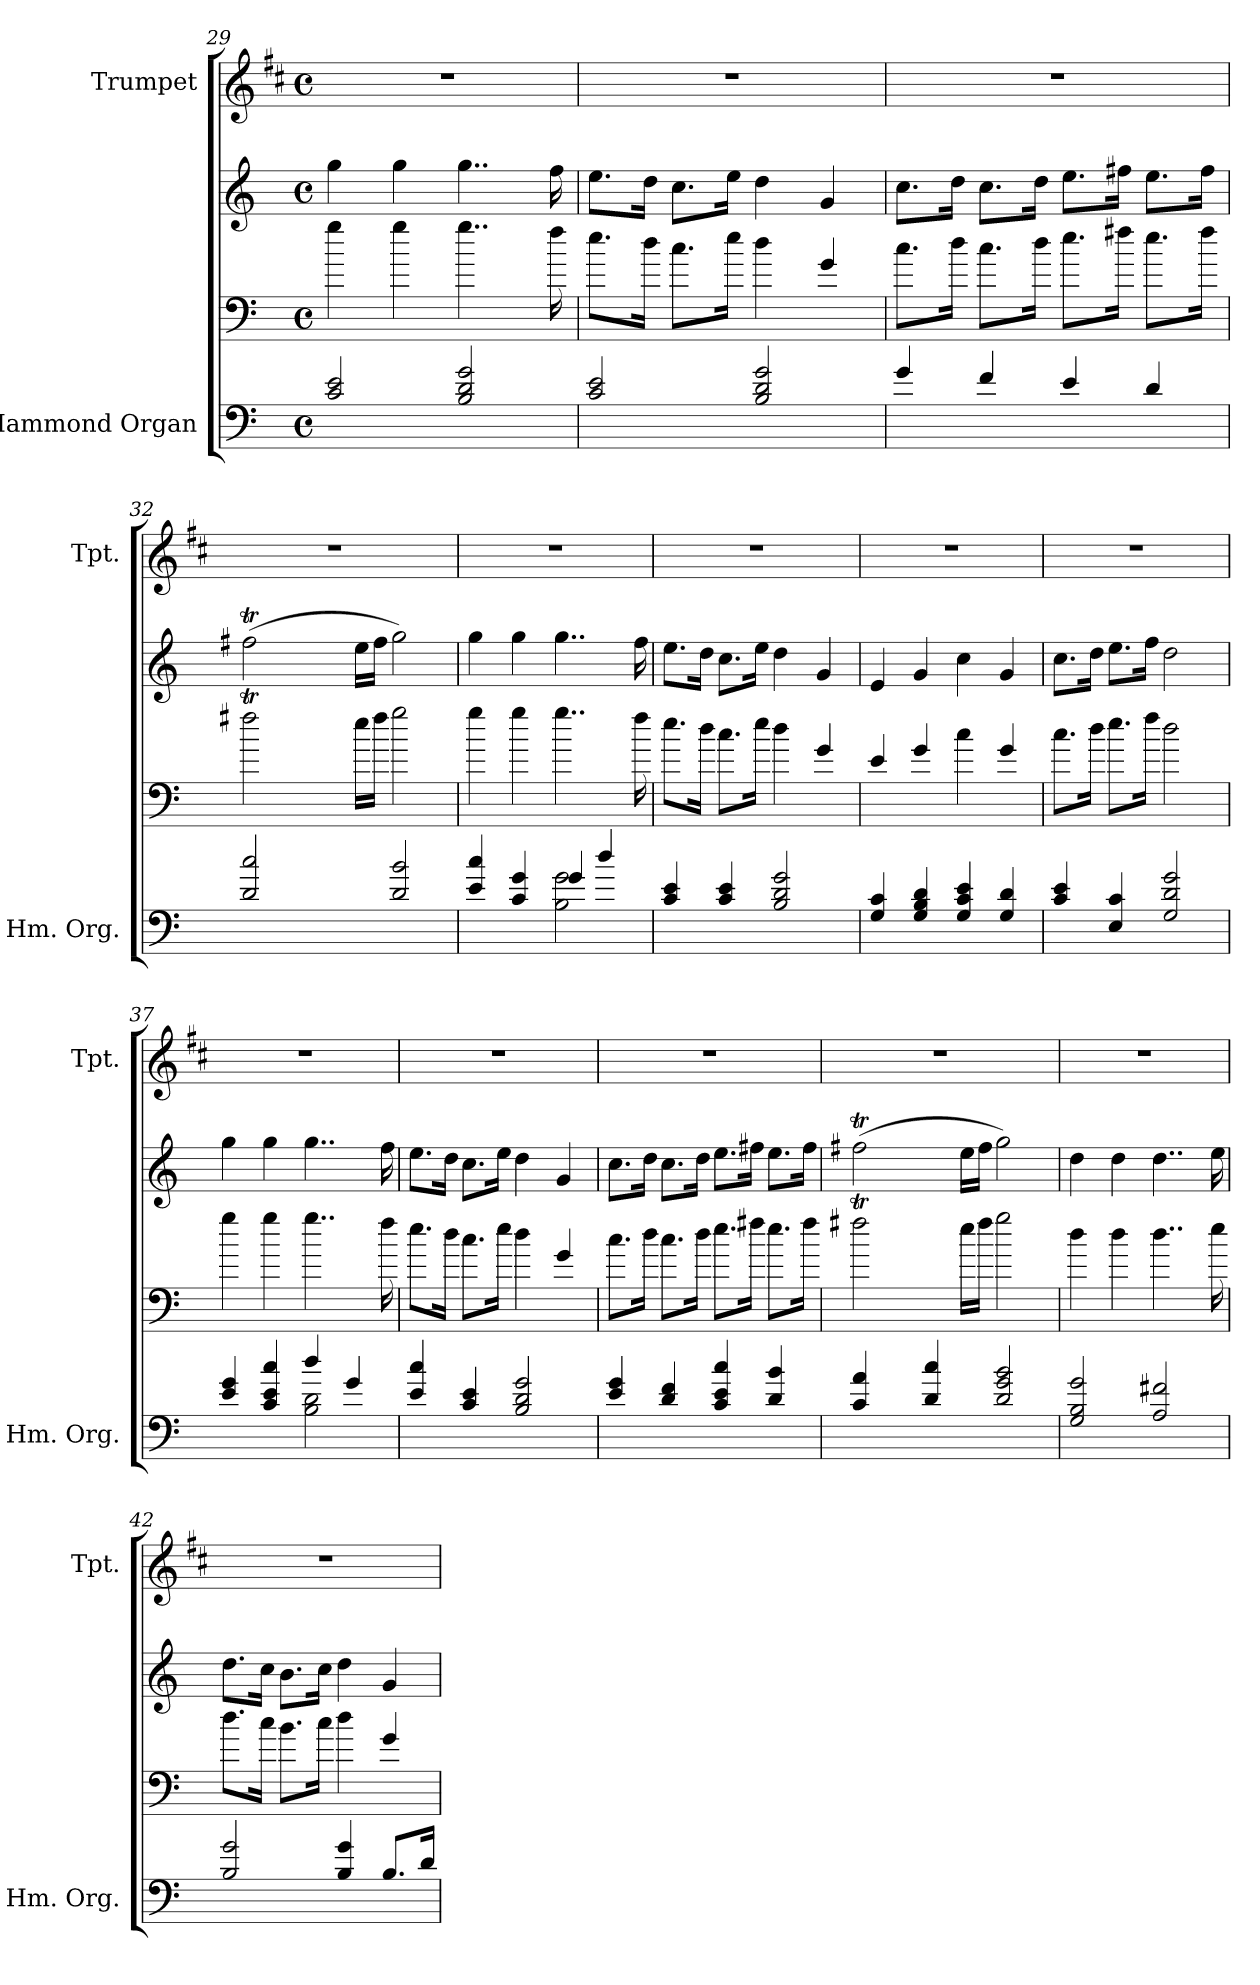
**kern	**kern	**kern	**kern
*part2	*part2	*part2	*part1
*staff4	*staff3	*staff2	*staff1
*I"Hammond Organ	*	*	*I"Trumpet
*I'Hm. Org.	*	*	*I'Tpt.
*clefF4	*clefF4	*clefG2	*clefG2
*	*	*	*ITrd1c2
*k[]	*k[]	*k[]	*k[]
*M4/4	*M4/4	*M4/4	*M4/4
*met(c)	*met(c)	*met(c)	*met(c)
=29	=29	=29	=29
2c/ 2e/	4gg\	4gg\	1r
.	4gg\	4gg\	.
2B/ 2d/ 2g/	4..gg\	4..gg\	.
.	16ff\	16ff\	.
=30	=30	=30	=30
2c/ 2e/	8.ee\L	8.ee\L	1r
.	16dd\Jk	16dd\Jk	.
.	8.cc\L	8.cc\L	.
.	16ee\Jk	16ee\Jk	.
2B/ 2d/ 2g/	4dd\	4dd\	.
.	4g/	4g/	.
!!LO:LB:g=z
=31	=31	=31	=31
4g/	8.cc\L	8.cc\L	1r
.	16dd\Jk	16dd\Jk	.
4f/	8.cc\L	8.cc\L	.
.	16dd\Jk	16dd\Jk	.
4e/	8.ee\L	8.ee\L	.
.	16ff#X\Jk	16ff#X\Jk	.
4d/	8.ee\L	8.ee\L	.
.	16ff#\Jk	16ff#\Jk	.
=32	=32	=32	=32
*	*^	*^	*
2d/ 2cc/	2ff#Xt\	16ggyy	(>2ff#Xt\	16ggyy	1r
.	.	16ff#yy	.	16ff#yy	.
.	.	16ggyy	.	16ggyy	.
.	.	16ff#yy	.	16ff#yy	.
.	.	16ggyy	.	16ggyy	.
.	.	16ff#yy	.	16ff#yy	.
.	.	16ee\LL	.	16ee\LL	.
.	.	16ff#\JJ	.	16ff#\JJ	.
2d/ 2b/	2gg\	2ryy	2gg\)	2ryy	.
*	*v	*v	*	*	*
*	*	*v	*v	*
=33	=33	=33	=33
*^	*	*	*
2ryy	4e/ 4cc/	4gg\	4gg\	1r
.	4c/ 4g/	4gg\	4gg\	.
2B\ 2g\	4g/	4..gg\	4..gg\	.
.	4dd/	.	.	.
.	.	16ff\	16ff\	.
*v	*v	*	*	*
=34	=34	=34	=34
4c/ 4e/	8.ee\L	8.ee\L	1r
.	16dd\Jk	16dd\Jk	.
4c/ 4e/	8.cc\L	8.cc\L	.
.	16ee\Jk	16ee\Jk	.
2B/ 2d/ 2g/	4dd\	4dd\	.
.	4g/	4g/	.
=35	=35	=35	=35
4G/ 4c/	4e/	4e/	1r
4G/ 4B/ 4d/	4g/	4g/	.
4G/ 4c/ 4e/	4cc\	4cc\	.
4G/ 4d/	4g/	4g/	.
=36	=36	=36	=36
4c/ 4e/	8.cc\L	8.cc\L	1r
.	16dd\Jk	16dd\Jk	.
4E/ 4c/	8.ee\L	8.ee\L	.
.	16ff\Jk	16ff\Jk	.
2G/ 2d/ 2g/	2dd\	2dd\	.
=37	=37	=37	=37
*^	*	*	*
2ryy	4e/ 4g/	4gg\	4gg\	1r
.	4c/ 4e/ 4cc/	4gg\	4gg\	.
2B\ 2d\	4dd/	4..gg\	4..gg\	.
.	4g/	.	.	.
.	.	16ff\	16ff\	.
*v	*v	*	*	*
!!LO:LB:g=z
=38	=38	=38	=38
4e/ 4cc/	8.ee\L	8.ee\L	1r
.	16dd\Jk	16dd\Jk	.
4c/ 4e/	8.cc\L	8.cc\L	.
.	16ee\Jk	16ee\Jk	.
2B/ 2d/ 2g/	4dd\	4dd\	.
.	4g/	4g/	.
=39	=39	=39	=39
4e/ 4g/	8.cc\L	8.cc\L	1r
.	16dd\Jk	16dd\Jk	.
4d/ 4f/	8.cc\L	8.cc\L	.
.	16dd\Jk	16dd\Jk	.
4c/ 4e/ 4cc/	8.ee\L	8.ee\L	.
.	16ff#X\Jk	16ff#X\Jk	.
4d/ 4b/	8.ee\L	8.ee\L	.
.	16ff#\Jk	16ff#\Jk	.
=40	=40	=40	=40
*	*^	*^	*
4c/ 4a/	2ff#Xt\	16ggyy	(>2ff#Xt\	16ggyy	1r
.	.	16ff#yy	.	16ff#yy	.
.	.	16ggyy	.	16ggyy	.
.	.	16ff#yy	.	16ff#yy	.
4d/ 4cc/	.	16ggyy	.	16ggyy	.
.	.	16ff#yy	.	16ff#yy	.
.	.	16ee\LL	.	16ee\LL	.
.	.	16ff#\JJ	.	16ff#\JJ	.
2d/ 2g/ 2b/	2gg\	2ryy	2gg\)	2ryy	.
*	*v	*v	*	*	*
*	*	*v	*v	*
=41	=41	=41	=41
2G/ 2B/ 2g/	4dd\	4dd\	1r
.	4dd\	4dd\	.
2A/ 2f#X/	4..dd\	4..dd\	.
.	16ee\	16ee\	.
=42	=42	=42	=42
2B/ 2g/	8.dd\L	8.dd\L	1r
.	16cc\Jk	16cc\Jk	.
.	8.b\L	8.b\L	.
.	16cc\Jk	16cc\Jk	.
4B/ 4g/	4dd\	4dd\	.
8.B/L	4g/	4g/	.
16d/Jk	.	.	.
=	=	=	=
*-	*-	*-	*-
